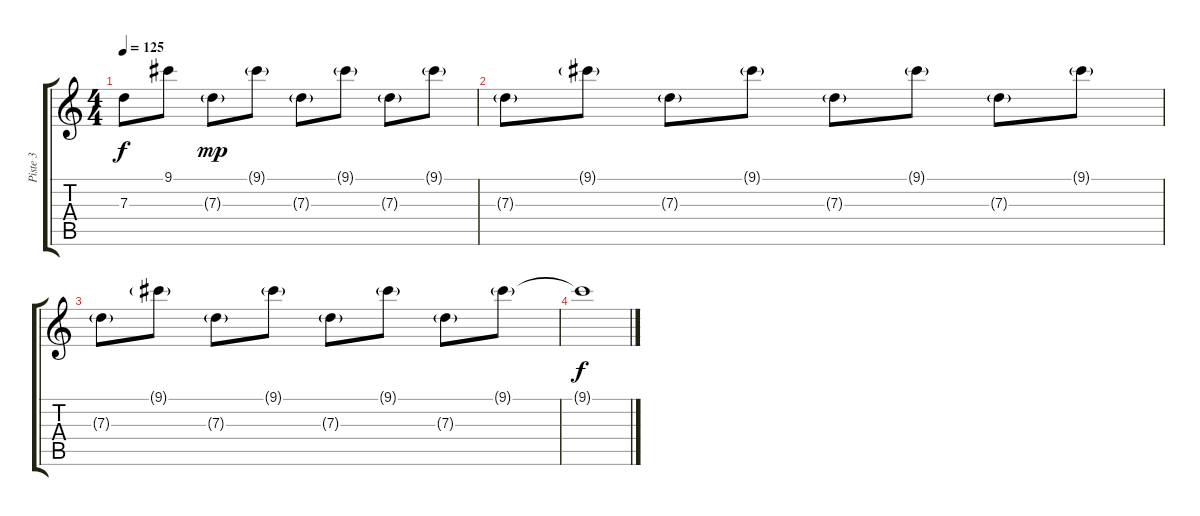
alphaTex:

\track ("Piste 3" "Piste 3") {instrument electricguitarjazz}
\staff {score tabs}
\tuning (E4 B3 G3 D3 A2 D2) {hide}
\ts (4 4)
\tempo 125
\clef g2
\ks c
7.3.8{dy f} 9.1.8 7.3{g}.8{dy mp} 9.1{g}.8 7.3{g}.8 9.1{g}.8 7.3{g}.8 9.1{g}.8 |
7.3{g}.8 9.1{g}.8 7.3{g}.8 9.1{g}.8 7.3{g}.8 9.1{g}.8 7.3{g}.8 9.1{g}.8 |
7.3{g}.8 9.1{g}.8 7.3{g}.8 9.1{g}.8 7.3{g}.8 9.1{g}.8 7.3{g}.8 9.1{g}.8 |
9.1{t}.1{dy f}
